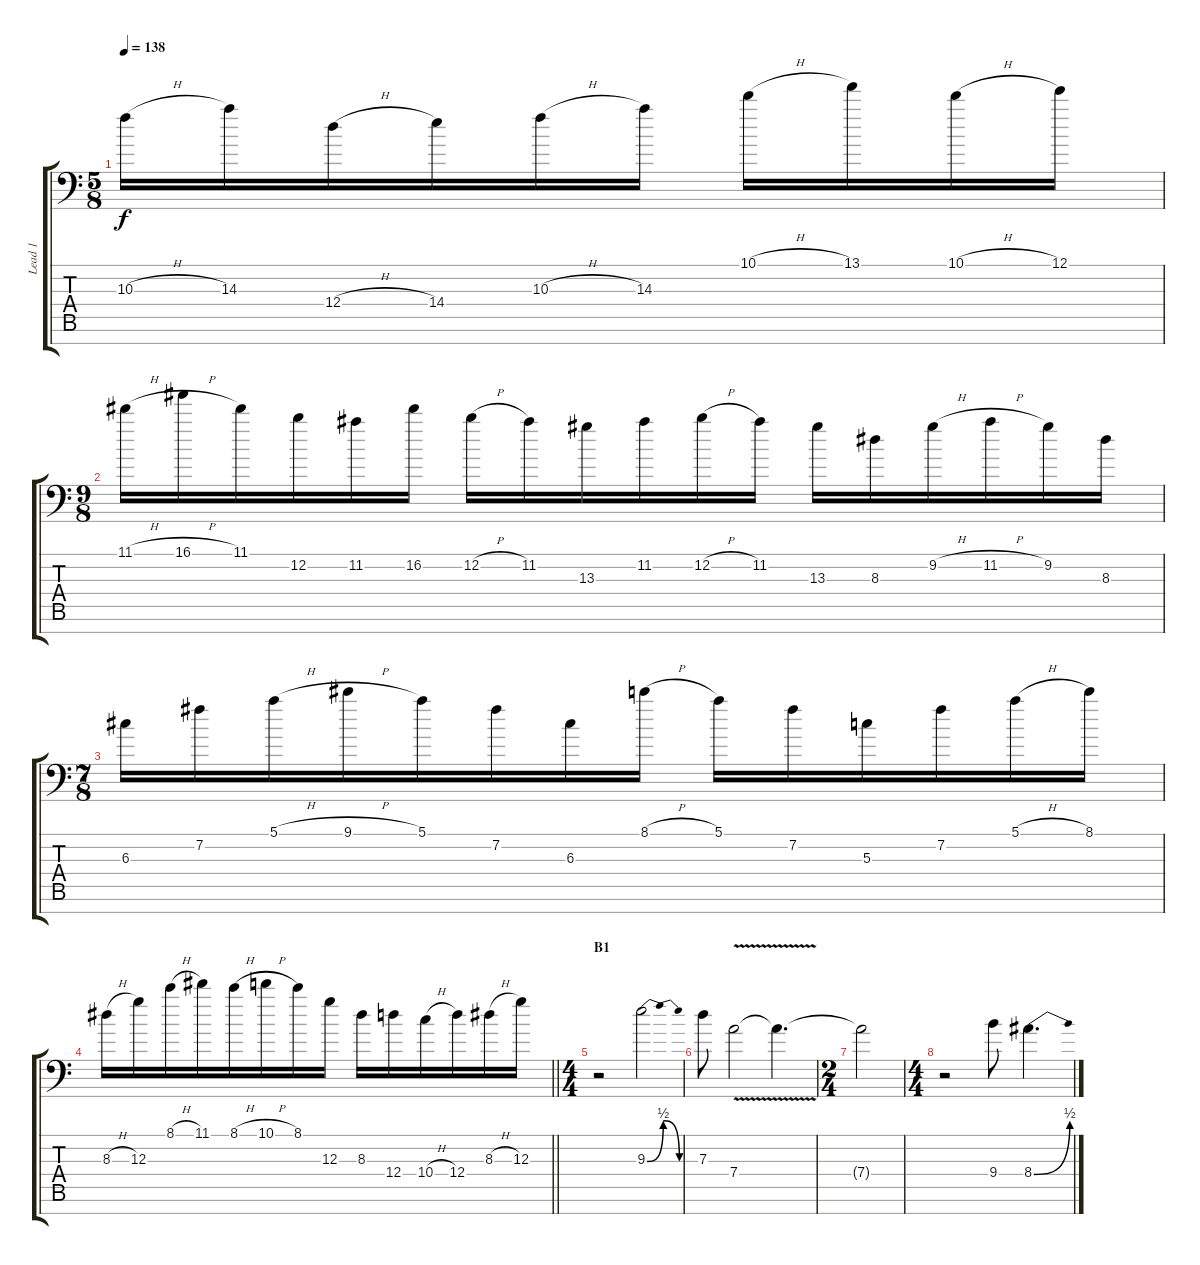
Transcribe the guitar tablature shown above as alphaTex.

\track ("Lead 1" "Lead 1") {instrument distortionguitar}
\staff {score tabs}
\tuning (E4 B3 G3 D3 A2 E2 A1) {hide}
\ts (5 8)
\tempo 138
\clef f4
\ks c
10.3{h}.16{dy f balance 5} 14.3.16 12.4{h}.16 14.4.16 10.3{h}.16 14.3.16 10.1{h}.16 13.1.16 10.1{h}.16 12.1.16 |
\ts (9 8)
11.1{h}.16 16.1{h}.16 11.1.16 12.2.16 11.2.16 16.2.16 12.2{h}.16 11.2.16 13.3.16 11.2.16 12.2{h}.16 11.2.16 13.3.16 8.3.16 9.2{h}.16 11.2{h}.16 9.2.16 8.3.16 |
\ts (7 8)
6.3.16{balance 11} 7.2.16 5.1{h}.16 9.1{h}.16 5.1.16 7.2.16 6.3.16 8.1{h}.16 5.1.16 7.2.16 5.3.16 7.2.16 5.1{h}.16 8.1.16 |
\barLineRight lightlight
8.3{h}.16 12.3.16 8.1{h}.16 11.1.16 8.1{h}.16 10.1{h}.16 8.1.16 12.3.16 8.3.16 12.4.16 10.4{h}.16 12.4.16 8.3{h}.16 12.3.16 |
\ts (4 4)
\section ("" "B1")
r.2{volume 13 balance 6} 9.3{be (bendrelease 0 0 29 2 45 2 60 0)}.2 |
7.3.8 7.4{v}.2 7.4{t}.4{d} |
\ts (2 4)
7.4{t}.2 |
\ts (4 4)
r.2 9.4.8 8.4{be (bend 0 0 60 2)}.4{d}
